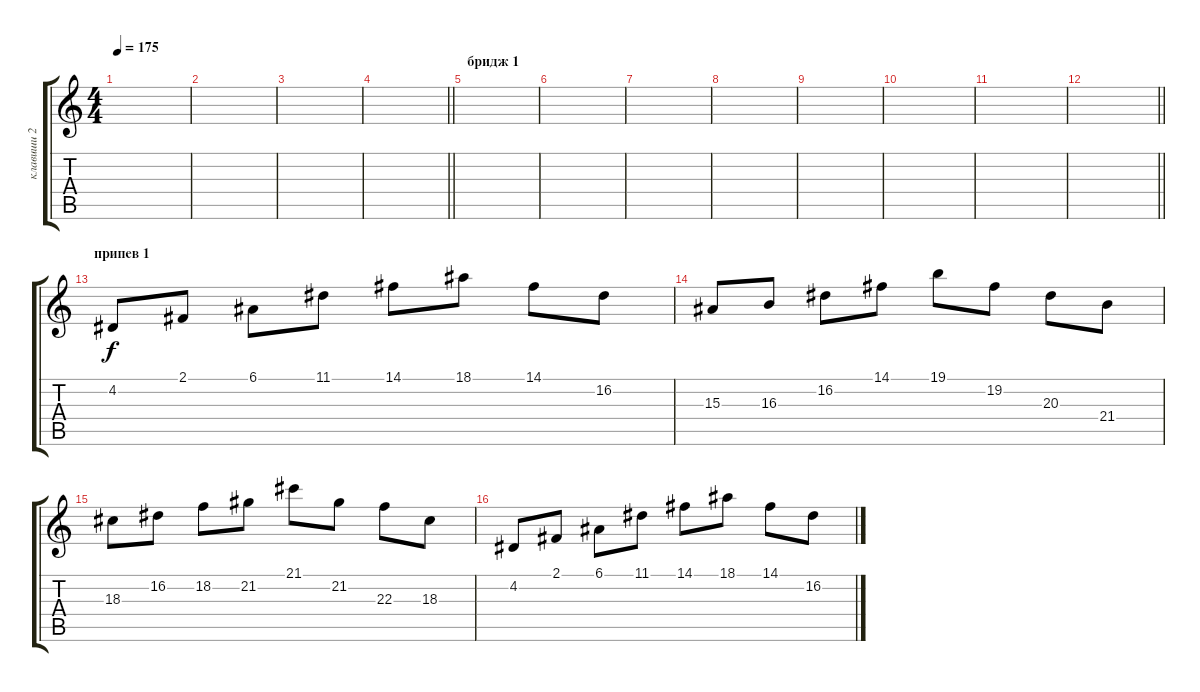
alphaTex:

\track ("клавиши 2" "клавиши 2") {instrument pizzicatostrings}
\staff {score tabs}
\tuning (E4 B3 G3 D3 A2 E2) {hide}
\ts (4 4)
\tempo 175
\clef g2
\ks c
|
|
|
\barLineRight lightlight
|
\section ("" "бридж 1")
|
|
|
|
|
|
|
\barLineRight lightlight
|
\section ("" "припев 1")
4.2.8 2.1.8 6.1.8 11.1.8 14.1.8 18.1.8 14.1.8 16.2.8 |
15.3.8 16.3.8 16.2.8 14.1.8 19.1.8 19.2.8 20.3.8 21.4.8 |
18.3.8 16.2.8 18.2.8 21.2.8 21.1.8 21.2.8 22.3.8 18.3.8 |
4.2.8 2.1.8 6.1.8 11.1.8 14.1.8 18.1.8 14.1.8 16.2.8
